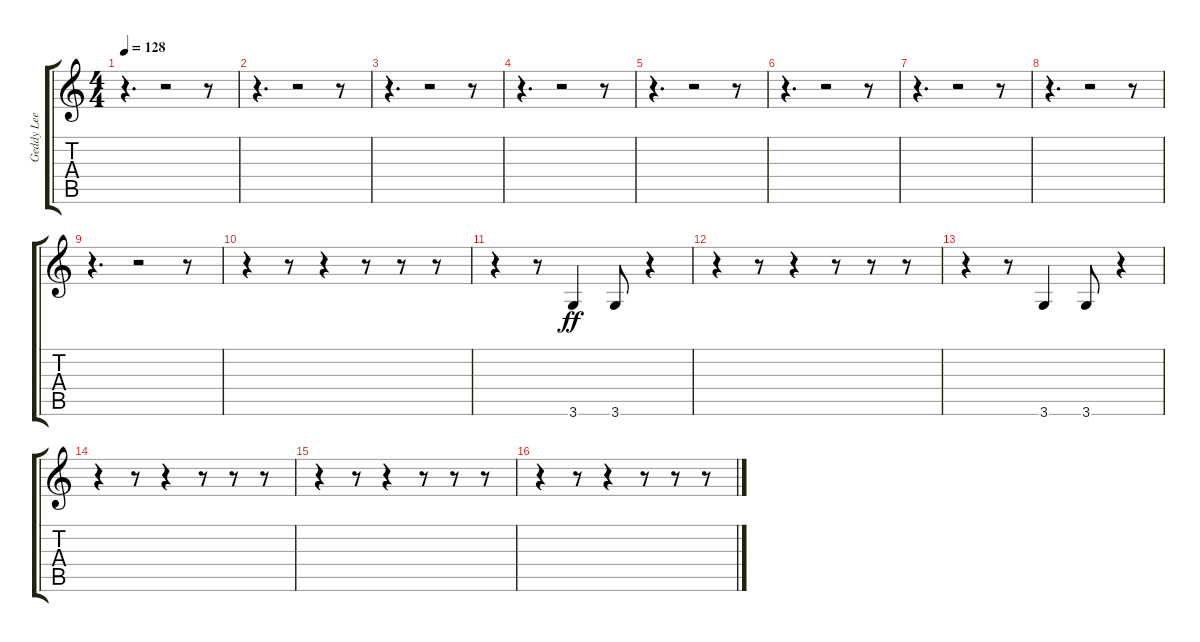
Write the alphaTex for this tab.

\track ("Geddy Lee" "Geddy Lee") {instrument slapbass2}
\staff {score tabs}
\tuning (E4 B3 G3 D3 A2 E2) {hide}
\ts (4 4)
\tempo 128
\clef g2
\ks c
r.4{d dy ff} r.2 r.8 |
r.4{d} r.2 r.8 |
r.4{d} r.2 r.8 |
r.4{d} r.2 r.8 |
r.4{d} r.2 r.8 |
r.4{d} r.2 r.8 |
r.4{d} r.2 r.8 |
r.4{d} r.2 r.8 |
r.4{d} r.2 r.8 |
r.4 r.8 r.4 r.8 r.8 r.8 |
r.4 r.8 3.6.4 3.6.8 r.4 |
r.4 r.8 r.4 r.8 r.8 r.8 |
r.4 r.8 3.6.4 3.6.8 r.4 |
r.4 r.8 r.4 r.8 r.8 r.8 |
r.4 r.8 r.4 r.8 r.8 r.8 |
r.4 r.8 r.4 r.8 r.8 r.8
